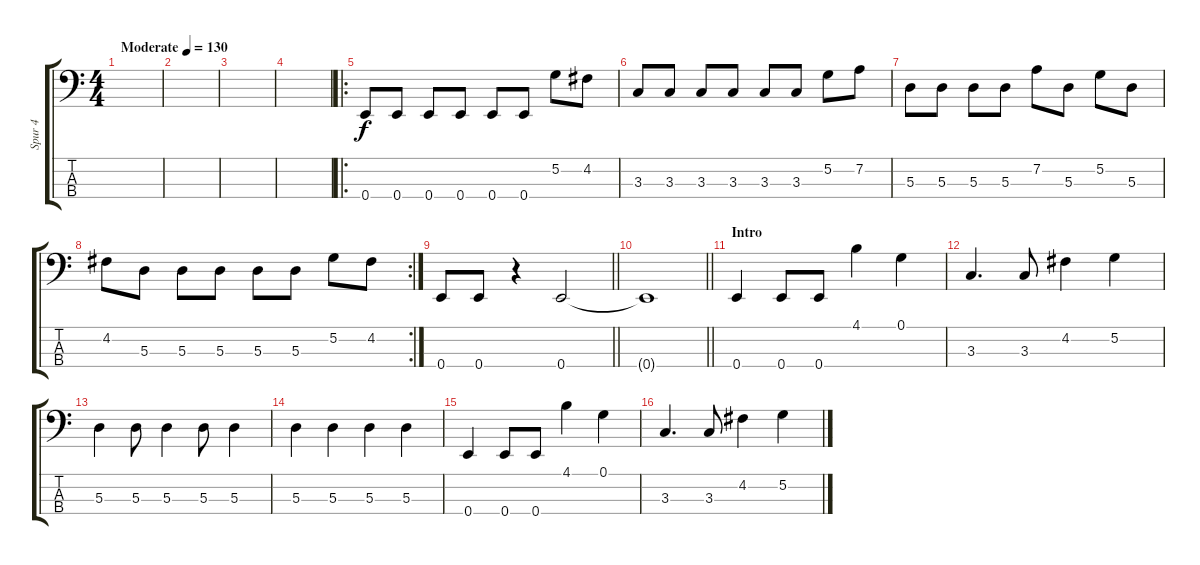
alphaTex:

\track ("Spur 4" "Spur 4") {instrument electricbassfinger}
\staff {score tabs}
\tuning (G2 D2 A1 E1) {hide}
\ts (4 4)
\tempo (130 "Moderate")
\clef f4
\ks c
|
|
|
|
\ro
0.4.8 0.4.8 0.4.8 0.4.8 0.4.8 0.4.8 5.2.8 4.2.8 |
3.3.8 3.3.8 3.3.8 3.3.8 3.3.8 3.3.8 5.2.8 7.2.8 |
5.3.8 5.3.8 5.3.8 5.3.8 7.2.8 5.3.8 5.2.8 5.3.8 |
\rc 2
4.2.8 5.3.8 5.3.8 5.3.8 5.3.8 5.3.8 5.2.8 4.2.8 |
\barLineRight lightlight
0.4.8 0.4.8 r.4 0.4.2 |
\barLineRight lightlight
0.4{t}.1 |
\section ("" "Intro")
0.4.4 0.4.8 0.4.8 4.1.4 0.1.4 |
3.3.4{d} 3.3.8 4.2.4 5.2.4 |
5.3.4 5.3.8 5.3.4 5.3.8 5.3.4 |
5.3.4 5.3.4 5.3.4 5.3.4 |
0.4.4 0.4.8 0.4.8 4.1.4 0.1.4 |
3.3.4{d} 3.3.8 4.2.4 5.2.4
